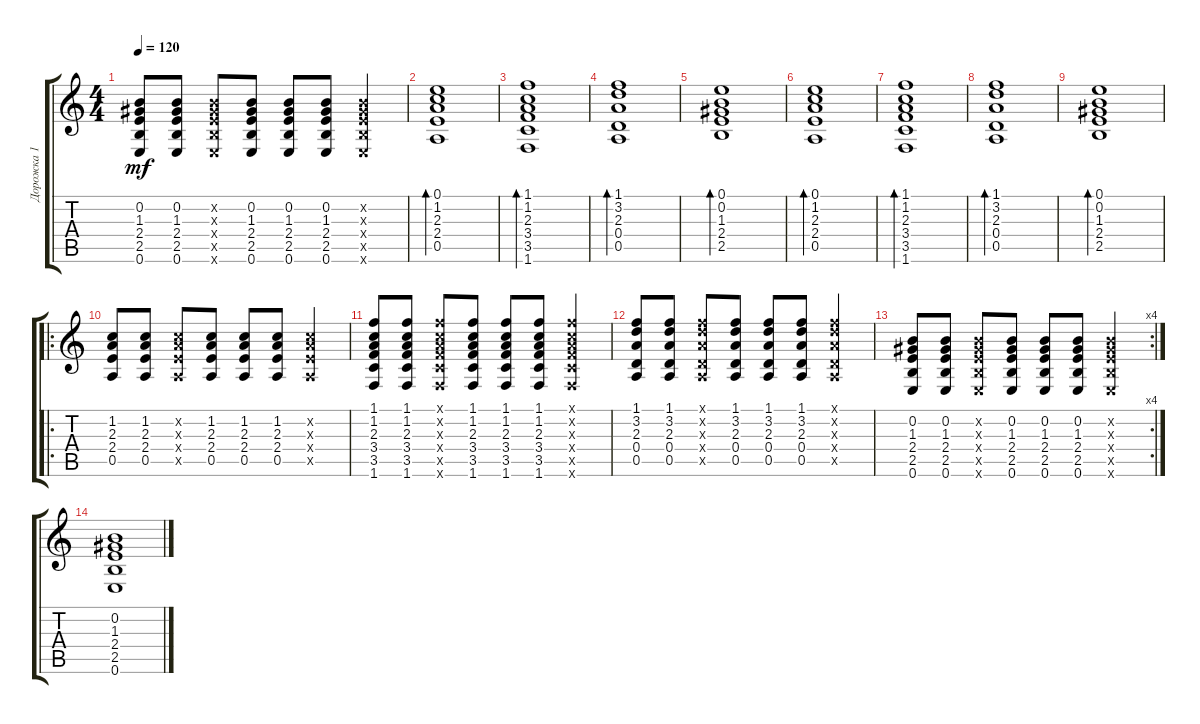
\track ("Дорожка 1" "Дорожка 1") {instrument acousticguitarsteel}
\staff {score tabs}
\tuning (E4 B3 G3 D3 A2 E2) {hide}
\ts (4 4)
\tempo 120
\clef g2
\ks c
(0.2 1.3 2.4 2.5 0.6).8{dy mf} (0.2 1.3 2.4 2.5 0.6).8 (0.2{x} 1.3{x} 2.4{x} 2.5{x} 0.6{x}).8 (0.2 1.3 2.4 2.5 0.6).8 (0.2 1.3 2.4 2.5 0.6).8 (0.2 1.3 2.4 2.5 0.6).8 (0.2{x} 1.3{x} 2.4{x} 2.5{x} 0.6{x}).4 |
(0.1 1.2 2.3 2.4 0.5).1{bd 120} |
(1.1 1.2 2.3 3.4 3.5 1.6).1{bd 120} |
(1.1 3.2 2.3 0.4 0.5).1{bd 120} |
(0.1 0.2 1.3 2.4 2.5).1{bd 120} |
(0.1 1.2 2.3 2.4 0.5).1{bd 120} |
(1.1 1.2 2.3 3.4 3.5 1.6).1{bd 120} |
(1.1 3.2 2.3 0.4 0.5).1{bd 120} |
(0.1 0.2 1.3 2.4 2.5).1{bd 120} |
\ro
(1.2 2.3 2.4 0.5).8 (1.2 2.3 2.4 0.5).8 (1.2{x} 2.3{x} 2.4{x} 0.5{x}).8 (1.2 2.3 2.4 0.5).8 (1.2 2.3 2.4 0.5).8 (1.2 2.3 2.4 0.5).8 (1.2{x} 2.3{x} 2.4{x} 0.5{x}).4 |
(1.1 1.2 2.3 3.4 3.5 1.6).8 (1.1 1.2 2.3 3.4 3.5 1.6).8 (1.1{x} 1.2{x} 2.3{x} 3.4{x} 3.5{x} 1.6{x}).8 (1.1 1.2 2.3 3.4 3.5 1.6).8 (1.1 1.2 2.3 3.4 3.5 1.6).8 (1.1 1.2 2.3 3.4 3.5 1.6).8 (1.1{x} 1.2{x} 2.3{x} 3.4{x} 3.5{x} 1.6{x}).4 |
(1.1 3.2 2.3 0.4 0.5).8 (1.1 3.2 2.3 0.4 0.5).8 (1.1{x} 3.2{x} 2.3{x} 0.4{x} 0.5{x}).8 (1.1 3.2 2.3 0.4 0.5).8 (1.1 3.2 2.3 0.4 0.5).8 (1.1 3.2 2.3 0.4 0.5).8 (1.1{x} 3.2{x} 2.3{x} 0.4{x} 0.5{x}).4 |
\rc 4
(0.2 1.3 2.4 2.5 0.6).8 (0.2 1.3 2.4 2.5 0.6).8 (0.2{x} 1.3{x} 2.4{x} 2.5{x} 0.6{x}).8 (0.2 1.3 2.4 2.5 0.6).8 (0.2 1.3 2.4 2.5 0.6).8 (0.2 1.3 2.4 2.5 0.6).8 (0.2{x} 1.3{x} 2.4{x} 2.5{x} 0.6{x}).4 |
(0.2 1.3 2.4 2.5 0.6).1
